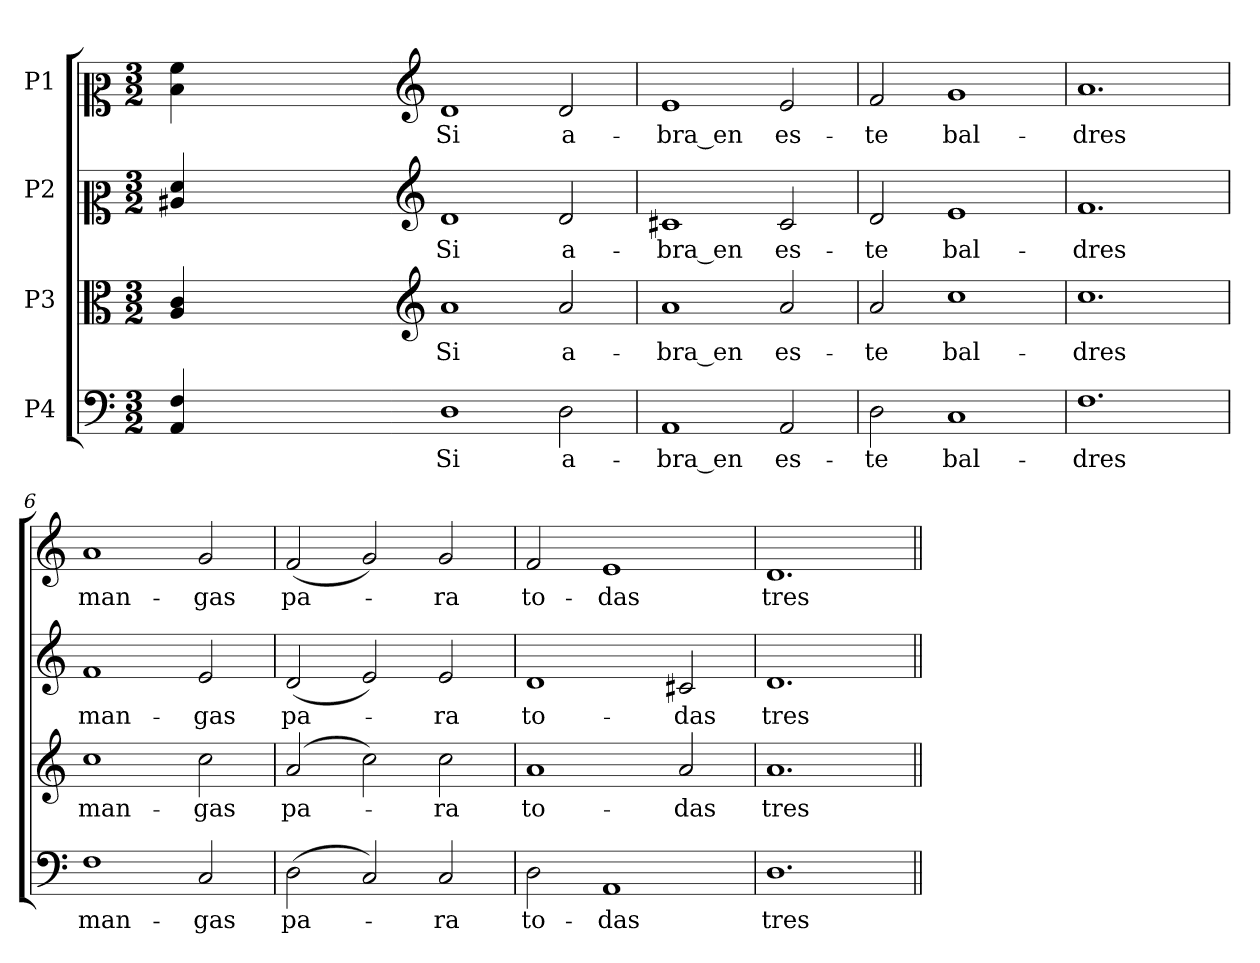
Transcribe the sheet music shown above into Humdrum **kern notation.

**kern	**text	**kern	**text	**kern	**text	**kern	**text
*part4	*part4	*part3	*part3	*part2	*part2	*part1	*part1
*staff4	*staff4	*staff3	*staff3	*staff2	*staff2	*staff1	*staff1
*I"P4	*	*I"P3	*	*I"P2	*	*I"P1	*
!!LO:PB:g=z
*clefF4	*	*clefC3	*	*clefC2	*	*clefC2	*
*	*	*ITrd7c12	*	*	*	*	*
*k[]	*	*k[]	*	*k[]	*	*k[]	*
*C:	*	*C:	*	*C:	*	*C:	*
*M3/2	*	*M3/2	*	*M3/2	*	*M3/2	*
=1	=1	=1	=1	=1	=1	=1	=1
4AAi/ 4Fi	.	4AAi/ 4Ci	.	4c#Xi/ 4fi	.	4di\ 4ai	.
1ryy	.	1ryy	.	1ryy	.	1ryy	.
4ryy	.	4ryy	.	4ryy	.	4ryy	.
=2-	=2-	=2-	=2-	=2-	=2-	=2-	=2-
*	*	*clefG2	*	*clefG2	*	*clefG2	*
!	!LO:LY:b:color=#000000	!	!	!	!	!	!
!	!	!	!LO:LY:b:color=#000000	!	!	!	!
!	!	!	!	!	!LO:LY:b:color=#000000	!	!
!	!	!	!	!	!	!	!LO:LY:b:color=#000000
1Di	Si	1Ai	Si	1di	Si	1di	Si
!	!LO:LY:b:color=#000000	!	!	!	!	!	!
!	!	!	!LO:LY:b:color=#000000	!	!	!	!
!	!	!	!	!	!LO:LY:b:color=#000000	!	!
!	!	!	!	!	!	!	!LO:LY:b:color=#000000
2Di\	a-	2Ai/	a-	2di/	a-	2di/	a-
=3	=3	=3	=3	=3	=3	=3	=3
!	!LO:LY:b:color=#000000	!	!	!	!	!	!
!	!	!	!LO:LY:b:color=#000000	!	!	!	!
!	!	!	!	!	!LO:LY:b:color=#000000	!	!
!	!	!	!	!	!	!	!LO:LY:b:color=#000000
1AAi	-bra_en	1Ai	-bra_en	1c#Xi	-bra_en	1ei	-bra_en
!	!LO:LY:b:color=#000000	!	!	!	!	!	!
!	!	!	!LO:LY:b:color=#000000	!	!	!	!
!	!	!	!	!	!LO:LY:b:color=#000000	!	!
!	!	!	!	!	!	!	!LO:LY:b:color=#000000
2AAi/	es-	2Ai/	es-	2c#i/	es-	2ei/	es-
=4	=4	=4	=4	=4	=4	=4	=4
!	!LO:LY:b:color=#000000	!	!	!	!	!	!
!	!	!	!LO:LY:b:color=#000000	!	!	!	!
!	!	!	!	!	!LO:LY:b:color=#000000	!	!
!	!	!	!	!	!	!	!LO:LY:b:color=#000000
2Di\	-te	2Ai/	-te	2di/	-te	2fi/	-te
!	!LO:LY:b:color=#000000	!	!	!	!	!	!
!	!	!	!LO:LY:b:color=#000000	!	!	!	!
!	!	!	!	!	!LO:LY:b:color=#000000	!	!
!	!	!	!	!	!	!	!LO:LY:b:color=#000000
1Ci	bal-	1ci	bal-	1ei	bal-	1gi	bal-
=5	=5	=5	=5	=5	=5	=5	=5
!	!LO:LY:b:color=#000000	!	!	!	!	!	!
!	!	!	!LO:LY:b:color=#000000	!	!	!	!
!	!	!	!	!	!LO:LY:b:color=#000000	!	!
!	!	!	!	!	!	!	!LO:LY:b:color=#000000
1.Fi	-dres	1.ci	-dres	1.fi	-dres	1.ai	-dres
=6	=6	=6	=6	=6	=6	=6	=6
!	!LO:LY:b:color=#000000	!	!	!	!	!	!
!	!	!	!LO:LY:b:color=#000000	!	!	!	!
!	!	!	!	!	!LO:LY:b:color=#000000	!	!
!	!	!	!	!	!	!	!LO:LY:b:color=#000000
1Fi	man-	1ci	man-	1fi	man-	1ai	man-
!	!LO:LY:b:color=#000000	!	!	!	!	!	!
!	!	!	!LO:LY:b:color=#000000	!	!	!	!
!	!	!	!	!	!LO:LY:b:color=#000000	!	!
!	!	!	!	!	!	!	!LO:LY:b:color=#000000
2Ci/	-gas	2ci\	-gas	2ei/	-gas	2gi/	-gas
=7	=7	=7	=7	=7	=7	=7	=7
!	!LO:LY:b:color=#000000	!	!	!	!	!	!
!	!	!	!LO:LY:b:color=#000000	!	!	!	!
!	!	!	!	!	!LO:LY:b:color=#000000	!	!
!	!	!	!	!	!	!	!LO:LY:b:color=#000000
(2Di\	pa-	(2Ai/	pa-	(2di/	pa-	(2fi/	pa-
2Ci/)	.	2ci\)	.	2ei/)	.	2gi/)	.
!	!LO:LY:b:color=#000000	!	!	!	!	!	!
!	!	!	!LO:LY:b:color=#000000	!	!	!	!
!	!	!	!	!	!LO:LY:b:color=#000000	!	!
!	!	!	!	!	!	!	!LO:LY:b:color=#000000
2Ci/	-ra	2ci\	-ra	2ei/	-ra	2gi/	-ra
=8	=8	=8	=8	=8	=8	=8	=8
!	!LO:LY:b:color=#000000	!	!	!	!	!	!
!	!	!	!LO:LY:b:color=#000000	!	!	!	!
!	!	!	!	!	!LO:LY:b:color=#000000	!	!
!	!	!	!	!	!	!	!LO:LY:b:color=#000000
2Di\	to-	1Ai	to-	1di	to-	2fi/	to-
!	!LO:LY:b:color=#000000	!	!	!	!	!	!
!	!	!	!	!	!	!	!LO:LY:b:color=#000000
1AAi	-das	.	.	.	.	1ei	-das
!	!	!	!LO:LY:b:color=#000000	!	!	!	!
!	!	!	!	!	!LO:LY:b:color=#000000	!	!
.	.	2Ai/	-das	2c#Xi/	-das	.	.
=9	=9	=9	=9	=9	=9	=9	=9
!	!LO:LY:b:color=#000000	!	!	!	!	!	!
!	!	!	!LO:LY:b:color=#000000	!	!	!	!
!	!	!	!	!	!LO:LY:b:color=#000000	!	!
!	!	!	!	!	!	!	!LO:LY:b:color=#000000
1.Di	tres	1.Ai	tres	1.di	tres	1.di	tres
=||	=||	=||	=||	=||	=||	=||	=||
*-	*-	*-	*-	*-	*-	*-	*-
